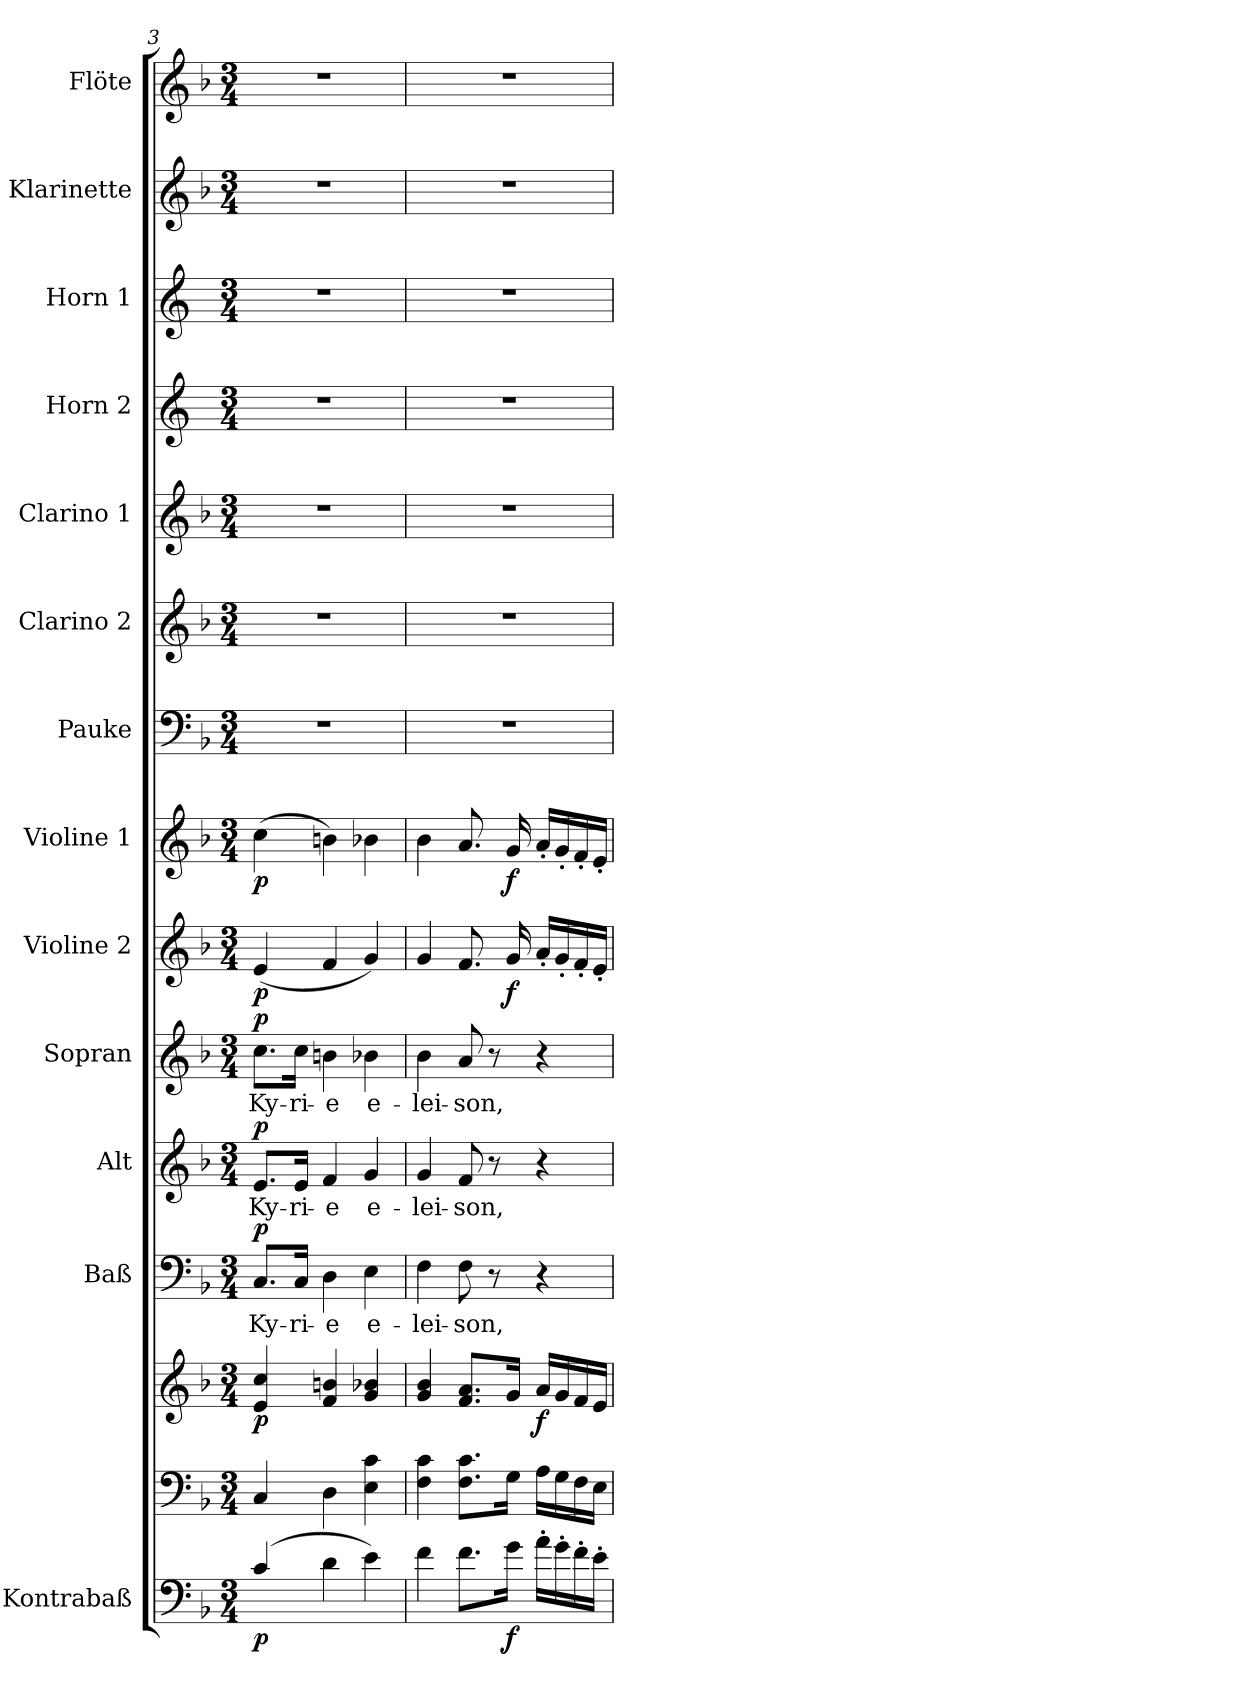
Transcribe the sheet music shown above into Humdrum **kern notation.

**kern	**dynam	**kern	**kern	**dynam	**kern	**text	**dynam	**kern	**text	**dynam	**kern	**text	**dynam	**kern	**dynam	**kern	**dynam	**kern	**kern	**kern	**kern	**kern	**kern	**kern
*part14	*part14	*part13	*part13	*part13	*part12	*part12	*part12	*part11	*part11	*part11	*part10	*part10	*part10	*part9	*part9	*part8	*part8	*part7	*part6	*part5	*part4	*part3	*part2	*part1
*staff15	*staff15	*staff14	*staff13	*staff13/14	*staff12	*staff12	*staff12	*staff11	*staff11	*staff11	*staff10	*staff10	*staff10	*staff9	*staff9	*staff8	*staff8	*staff7	*staff6	*staff5	*staff4	*staff3	*staff2	*staff1
*I"Kontrabaß	*	*	*	*	*I"Baß	*	*	*I"Alt	*	*	*I"Sopran	*	*	*I"Violine 2	*	*I"Violine 1	*	*I"Pauke	*I"Clarino 2	*I"Clarino 1	*I"Horn 2	*I"Horn 1	*I"Klarinette	*I"Flöte
*I'Kb	*	*	*	*	*I'Baß	*	*	*I'Alt	*	*	*I'Sop	*	*	*I'Vln. 2	*	*I'Vln. 1	*	*I'Pk.	*	*	*I'Hrn. 2	*I'Hrn. 1	*	*I'Fl.
*clefF4	*	*clefF4	*clefG2	*	*clefF4	*	*	*clefG2	*	*	*clefG2	*	*	*clefG2	*	*clefG2	*	*clefF4	*clefG2	*clefG2	*clefG2	*clefG2	*clefG2	*clefG2
*ITrd7c12	*	*	*	*	*	*	*	*	*	*	*	*	*	*	*	*	*	*	*ITrd1c2	*ITrd1c2	*ITrd4c7	*ITrd4c7	*	*
*k[b-]	*	*k[b-]	*k[b-]	*	*k[b-]	*	*	*k[b-]	*	*	*k[b-]	*	*	*k[b-]	*	*k[b-]	*	*k[b-]	*k[b-e-a-]	*k[b-e-a-]	*k[b-]	*k[b-]	*k[b-]	*k[b-]
*F:	*	*F:	*F:	*	*F:	*	*	*F:	*	*	*F:	*	*	*F:	*	*F:	*	*F:	*E-:	*E-:	*F:	*F:	*F:	*F:
*M3/4	*	*M3/4	*M3/4	*	*M3/4	*	*	*M3/4	*	*	*M3/4	*	*	*M3/4	*	*M3/4	*	*M3/4	*M3/4	*M3/4	*M3/4	*M3/4	*M3/4	*M3/4
=3	=3	=3	=3	=3	=3	=3	=3	=3	=3	=3	=3	=3	=3	=3	=3	=3	=3	=3	=3	=3	=3	=3	=3	=3
!	!LO:DY:b	!	!	!LO:DY:b	!	!LO:LY:b	!LO:DY:a	!	!LO:LY:b	!LO:DY:a	!	!LO:LY:b	!LO:DY:a	!	!LO:DY:b	!	!LO:DY:b	!	!	!	!	!	!	!
(4C/	p	4C/	4e/ 4cc/	p	8.C/L	Ky-	p	8.e/L	Ky-	p	8.cc\L	Ky-	p	(<4e/	p	(>4cc\	p	2.r	2.r	2.r	2.r	2.r	2.r	2.r
!	!	!	!	!	!	!LO:LY:b	!	!	!LO:LY:b	!	!	!LO:LY:b	!	!	!	!	!	!	!	!	!	!	!	!
.	.	.	.	.	16C/Jk	-ri-	.	16e/Jk	-ri-	.	16cc\Jk	-ri-	.	.	.	.	.	.	.	.	.	.	.	.
!	!	!	!	!	!	!LO:LY:b	!	!	!LO:LY:b	!	!	!LO:LY:b	!	!	!	!	!	!	!	!	!	!	!	!
4D\	.	4D\	4f/ 4bn/	.	4D\	-e	.	4f/	-e	.	4bn\	-e	.	4f/	.	4bn\)	.	.	.	.	.	.	.	.
!	!	!	!	!	!	!LO:LY:b	!	!	!LO:LY:b	!	!	!LO:LY:b	!	!	!	!	!	!	!	!	!	!	!	!
4E\)	.	4E\ 4c\	4g/ 4b-X/	.	4E\	e-	.	4g/	e-	.	4b-X\	e-	.	4g/)	.	4b-X\	.	.	.	.	.	.	.	.
=4	=4	=4	=4	=4	=4	=4	=4	=4	=4	=4	=4	=4	=4	=4	=4	=4	=4	=4	=4	=4	=4	=4	=4	=4
!	!	!	!	!	!	!LO:LY:b	!	!	!LO:LY:b	!	!	!LO:LY:b	!	!	!	!	!	!	!	!	!	!	!	!
4F\	.	4F\ 4c\	4g/ 4b-/	.	4F\	-lei-	.	4g/	-lei-	.	4b-\	-lei-	.	4g/	.	4b-\	.	2.r	2.r	2.r	2.r	2.r	2.r	2.r
!	!	!	!	!	!	!LO:LY:b	!	!	!LO:LY:b	!	!	!LO:LY:b	!	!	!	!	!	!	!	!	!	!	!	!
8.F\L	.	8.F\ 8.c\L	8.f/ 8.a/L	.	8F\	-son,	.	8f/	-son,	.	8a/	-son,	.	8.f/	.	8.a/	.	.	.	.	.	.	.	.
.	.	.	.	.	8r	.	.	8r	.	.	8r	.	.	.	.	.	.	.	.	.	.	.	.	.
!	!LO:DY:b	!	!	!	!	!	!	!	!	!	!	!	!	!	!LO:DY:b	!	!LO:DY:b	!	!	!	!	!	!	!
16G\Jk	f	16G\Jk	16g/Jk	.	.	.	.	.	.	.	.	.	.	16g/	f	16g/	f	.	.	.	.	.	.	.
!	!	!	!	!LO:DY:b	!	!	!	!	!	!	!	!	!	!	!	!	!	!	!	!	!	!	!	!
16A'>\LL	.	16A\LL	16a/LL	f	4r	.	.	4r	.	.	4r	.	.	16a'</LL	.	16a'</LL	.	.	.	.	.	.	.	.
16G'>\	.	16G\	16g/	.	.	.	.	.	.	.	.	.	.	16g'</	.	16g'</	.	.	.	.	.	.	.	.
16F'>\	.	16F\	16f/	.	.	.	.	.	.	.	.	.	.	16f'</	.	16f'</	.	.	.	.	.	.	.	.
16E'>\JJ	.	16E\JJ	16e/JJ	.	.	.	.	.	.	.	.	.	.	16e'</JJ	.	16e'</JJ	.	.	.	.	.	.	.	.
=	=	=	=	=	=	=	=	=	=	=	=	=	=	=	=	=	=	=	=	=	=	=	=	=
*-	*-	*-	*-	*-	*-	*-	*-	*-	*-	*-	*-	*-	*-	*-	*-	*-	*-	*-	*-	*-	*-	*-	*-	*-
